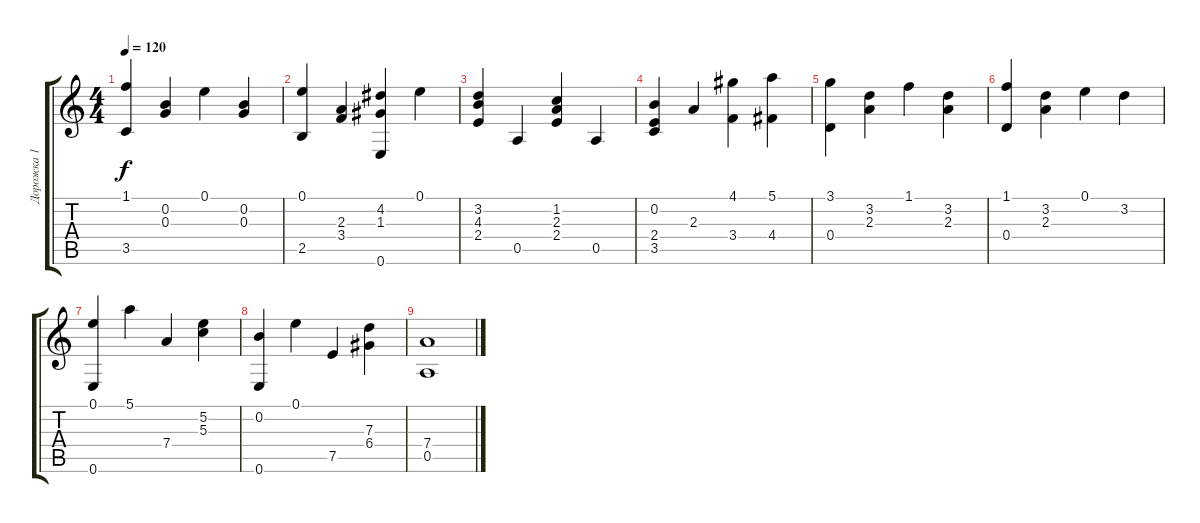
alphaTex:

\track ("Дорожка 1" "Дорожка 1") {instrument acousticguitarnylon}
\staff {score tabs}
\tuning (E4 B3 G3 D3 A2 E2) {hide}
\ts (4 4)
\tempo 120
\clef g2
\ks c
(1.1 3.5).4{dy f} (0.2 0.3).4 0.1.4 (0.2 0.3).4 |
(0.1 2.5).4 (2.3 3.4).4 (4.2 1.3 0.6).4 0.1.4 |
(3.2 4.3 2.4).4 0.5.4 (1.2 2.3 2.4).4 0.5.4 |
(0.2 2.4 3.5).4 2.3.4 (4.1 3.4).4 (5.1 4.4).4 |
(3.1 0.4).4 (3.2 2.3).4 1.1.4 (3.2 2.3).4 |
(1.1 0.4).4 (3.2 2.3).4 0.1.4 3.2.4 |
(0.1 0.6).4 5.1.4 7.4.4 (5.2 5.3).4 |
(0.2 0.6).4 0.1.4 7.5.4 (7.3 6.4).4 |
(7.4 0.5).1
